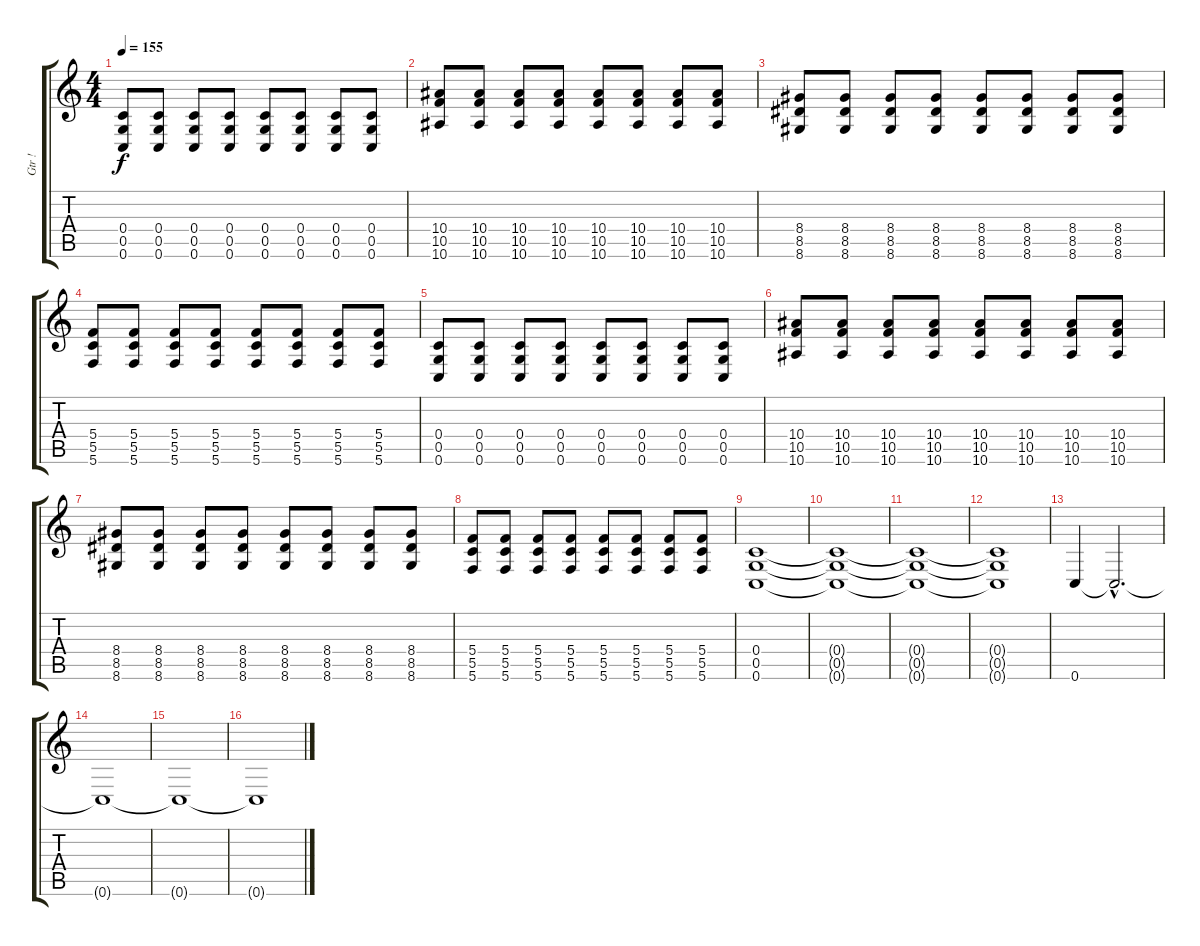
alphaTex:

\track ("Gtr !" "Gtr !") {instrument distortionguitar}
\staff {score tabs}
\tuning (D4 A3 F3 C3 G2 C2) {hide}
\ts (4 4)
\tempo 155
\clef g2
\ks c
(0.4 0.5 0.6).8{dy f} (0.4 0.5 0.6).8 (0.4 0.5 0.6).8 (0.4 0.5 0.6).8 (0.4 0.5 0.6).8 (0.4 0.5 0.6).8 (0.4 0.5 0.6).8 (0.4 0.5 0.6).8 |
(10.4 10.5 10.6).8 (10.4 10.5 10.6).8 (10.4 10.5 10.6).8 (10.4 10.5 10.6).8 (10.4 10.5 10.6).8 (10.4 10.5 10.6).8 (10.4 10.5 10.6).8 (10.4 10.5 10.6).8 |
(8.4 8.5 8.6).8 (8.4 8.5 8.6).8 (8.4 8.5 8.6).8 (8.4 8.5 8.6).8 (8.4 8.5 8.6).8 (8.4 8.5 8.6).8 (8.4 8.5 8.6).8 (8.4 8.5 8.6).8 |
(5.4 5.5 5.6).8 (5.4 5.5 5.6).8 (5.4 5.5 5.6).8 (5.4 5.5 5.6).8 (5.4 5.5 5.6).8 (5.4 5.5 5.6).8 (5.4 5.5 5.6).8 (5.4 5.5 5.6).8 |
(0.4 0.5 0.6).8 (0.4 0.5 0.6).8 (0.4 0.5 0.6).8 (0.4 0.5 0.6).8 (0.4 0.5 0.6).8 (0.4 0.5 0.6).8 (0.4 0.5 0.6).8 (0.4 0.5 0.6).8 |
(10.4 10.5 10.6).8 (10.4 10.5 10.6).8 (10.4 10.5 10.6).8 (10.4 10.5 10.6).8 (10.4 10.5 10.6).8 (10.4 10.5 10.6).8 (10.4 10.5 10.6).8 (10.4 10.5 10.6).8 |
(8.4 8.5 8.6).8 (8.4 8.5 8.6).8 (8.4 8.5 8.6).8 (8.4 8.5 8.6).8 (8.4 8.5 8.6).8 (8.4 8.5 8.6).8 (8.4 8.5 8.6).8 (8.4 8.5 8.6).8 |
(5.4 5.5 5.6).8 (5.4 5.5 5.6).8 (5.4 5.5 5.6).8 (5.4 5.5 5.6).8 (5.4 5.5 5.6).8 (5.4 5.5 5.6).8 (5.4 5.5 5.6).8 (5.4 5.5 5.6).8 |
(0.4 0.5 0.6).1{volume 0} |
(0.4{t} 0.5{t} 0.6{t}).1 |
(0.4{t} 0.5{t} 0.6{t}).1 |
(0.4{t} 0.5{t} 0.6{t}).1 |
0.6.4{volume 10} 0.6{hac t}.2{d volume 0} |
0.6{t}.1 |
0.6{t}.1 |
0.6{t}.1
